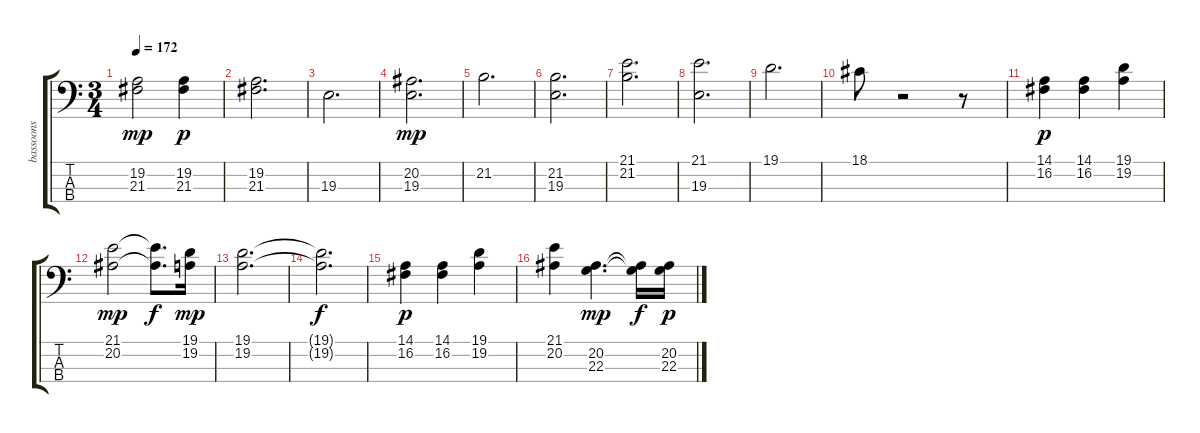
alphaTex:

\track ("bassoons" "bassoons") {instrument bassoon}
\staff {score tabs}
\tuning (G2 D2 A1 E1) {hide}
\ts (3 4)
\tempo 172
\clef f4
\ks c
(19.2 21.3).2{dy mp} (19.2 21.3).4{dy p} |
(19.2 21.3).2{d} |
19.3.2{d} |
(20.2 19.3).2{d dy mp} |
21.2.2{d} |
(21.2 19.3).2{d} |
(21.1 21.2).2{d} |
(21.1 19.3).2{d} |
19.1.2{d} |
18.1.8 r.2 r.8 |
(14.1 16.2).4{dy p} (14.1 16.2).4 (19.1 19.2).4 |
(21.1 20.2).2{dy mp} (21.1{t} 20.2{t}).8{d dy f} (19.1 19.2).16{dy mp} |
(19.1 19.2).2{d} |
(19.1{t} 19.2{t}).2{d dy f} |
(14.1 16.2).4{dy p} (14.1 16.2).4 (19.1 19.2).4 |
(21.1 20.2).4 (20.2 22.3).4{d dy mp} (20.2{t} 22.3{t}).16{dy f} (20.2 22.3).16{dy p}
